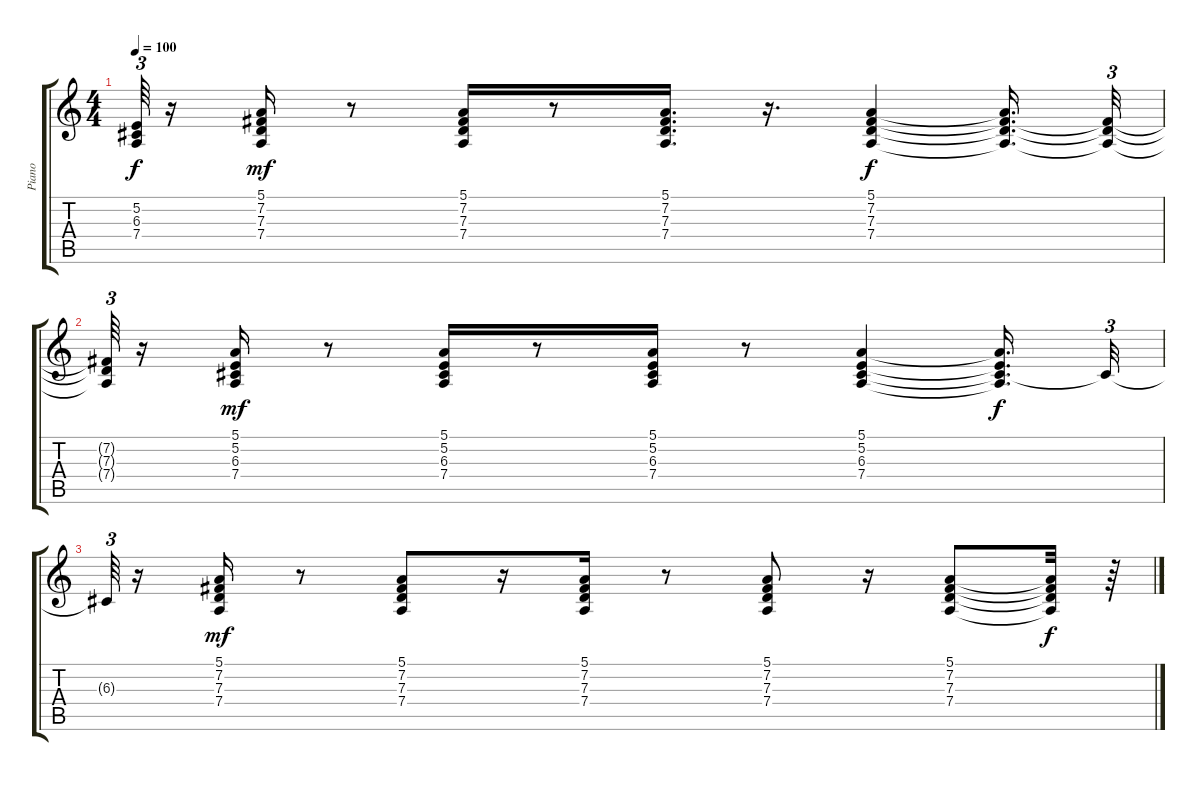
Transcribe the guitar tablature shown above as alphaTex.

\track ("Piano" "Piano") {instrument brightacousticpiano}
\staff {score tabs}
\tuning (E4 B3 G3 D3 A2 E2) {hide}
\ts (4 4)
\tempo 100
\clef g2
\ks c
(5.2{t} 6.3{t} 7.4{t}).64{tu (3 2) dy f} r.16 (5.1 7.2 7.3 7.4).16{dy mf} r.8 (5.1 7.2 7.3 7.4).16 r.8 (5.1 7.2 7.3 7.4).16{d} r.16{d} (5.1 7.2 7.3 7.4).4{dy f} (5.1{t} 7.2{t} 7.3{t} 7.4{t}).16{d} (7.2{t} 7.3{t} 7.4{t}).32{tu (3 2)} |
(7.2{t} 7.3{t} 7.4{t}).64{tu (3 2)} r.16 (5.1 5.2 6.3 7.4).16{dy mf} r.8 (5.1 5.2 6.3 7.4).16 r.8 (5.1 5.2 6.3 7.4).16 r.8 (5.1 5.2 6.3 7.4).4 (5.1{t} 5.2{t} 6.3{t} 7.4{t}).16{d dy f} 6.3{t}.32{tu (3 2)} |
6.3{t}.64{tu (3 2)} r.16 (5.1 7.2 7.3 7.4).16{dy mf} r.8 (5.1 7.2 7.3 7.4).8 r.16 (5.1 7.2 7.3 7.4).16 r.8 (5.1 7.2 7.3 7.4).8 r.16 (5.1 7.2 7.3 7.4).8 (5.1{t} 7.2{t} 7.3{t} 7.4{t}).32{dy f} r.64
